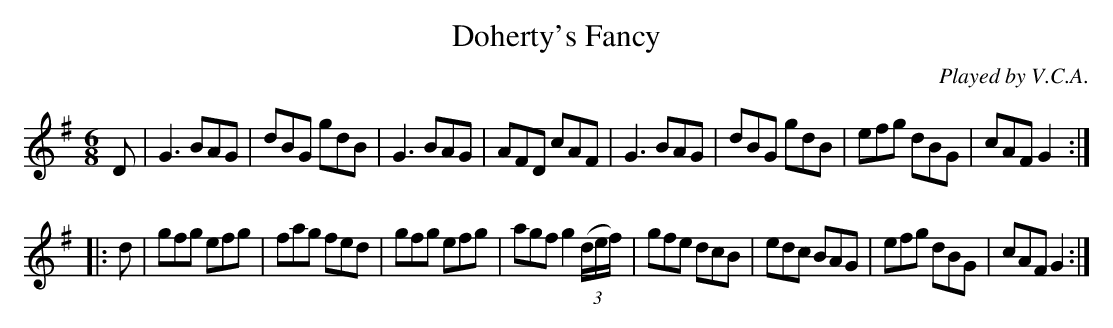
X:1
T:Doherty's Fancy
C:Played by V.C.A.
M:6/8
L:1/8
K:G
D|G3 BAG|dBG gdB|G3 BAG|AFD cAF|G3 BAG|dBG gdB|efg dBG|cAF G2::
d|gfg efg|fag fed|gfg efg|agf g2(3(d/e/f/)|gfe dcB|edc BAG|efg dBG|cAF G2:|
